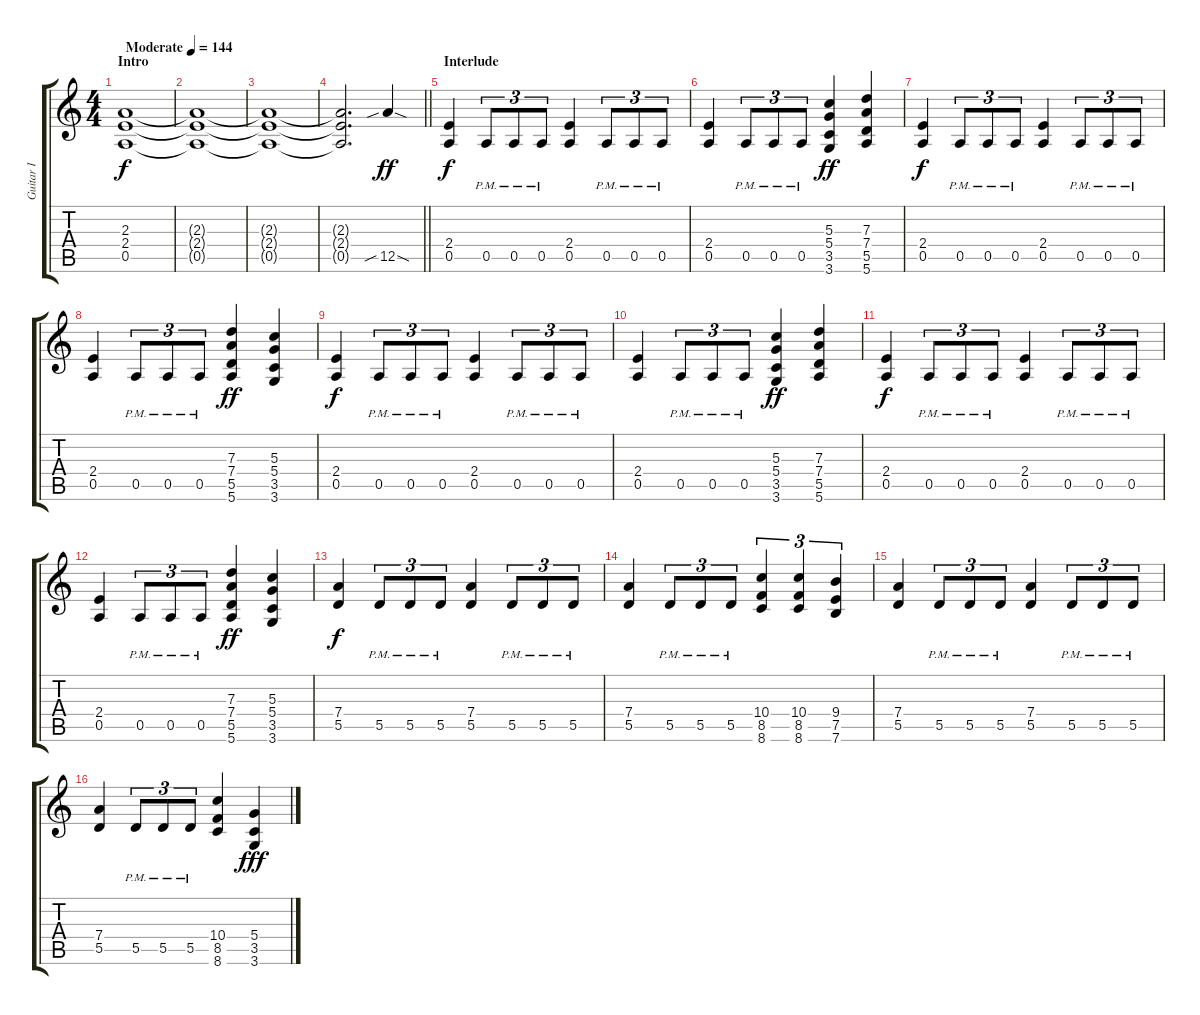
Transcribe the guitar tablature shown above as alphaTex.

\track ("Guitar I" "Guitar I") {instrument overdrivenguitar}
\staff {score tabs}
\tuning (E4 B3 G3 D3 A2 E2) {hide}
\ts (4 4)
\section ("" "Intro")
\tempo (144 "Moderate")
\clef g2
\ks c
(2.3 2.4 0.5).1{dy f instrument overdrivenguitar} |
(2.3{t} 2.4{t} 0.5{t}).1 |
(2.3{t} 2.4{t} 0.5{t}).1 |
\barLineRight lightlight
(2.3{t} 2.4{t} 0.5{t}).2{d} 12.5{sib sod}.4{dy ff} |
\section ("" "Interlude")
(2.4 0.5).4{dy f} 0.5{pm}.8{tu (3 2)} 0.5{pm}.8{tu (3 2)} 0.5{pm}.8{tu (3 2)} (2.4 0.5).4 0.5{pm}.8{tu (3 2)} 0.5{pm}.8{tu (3 2)} 0.5{pm}.8{tu (3 2)} |
(2.4 0.5).4 0.5{pm}.8{tu (3 2)} 0.5{pm}.8{tu (3 2)} 0.5{pm}.8{tu (3 2)} (5.3 5.4 3.5 3.6).4{dy ff} (7.3 7.4 5.5 5.6).4 |
(2.4 0.5).4{dy f} 0.5{pm}.8{tu (3 2)} 0.5{pm}.8{tu (3 2)} 0.5{pm}.8{tu (3 2)} (2.4 0.5).4 0.5{pm}.8{tu (3 2)} 0.5{pm}.8{tu (3 2)} 0.5{pm}.8{tu (3 2)} |
(2.4 0.5).4 0.5{pm}.8{tu (3 2)} 0.5{pm}.8{tu (3 2)} 0.5{pm}.8{tu (3 2)} (7.3 7.4 5.5 5.6).4{dy ff} (5.3 5.4 3.5 3.6).4 |
(2.4 0.5).4{dy f} 0.5{pm}.8{tu (3 2)} 0.5{pm}.8{tu (3 2)} 0.5{pm}.8{tu (3 2)} (2.4 0.5).4 0.5{pm}.8{tu (3 2)} 0.5{pm}.8{tu (3 2)} 0.5{pm}.8{tu (3 2)} |
(2.4 0.5).4 0.5{pm}.8{tu (3 2)} 0.5{pm}.8{tu (3 2)} 0.5{pm}.8{tu (3 2)} (5.3 5.4 3.5 3.6).4{dy ff} (7.3 7.4 5.5 5.6).4 |
(2.4 0.5).4{dy f} 0.5{pm}.8{tu (3 2)} 0.5{pm}.8{tu (3 2)} 0.5{pm}.8{tu (3 2)} (2.4 0.5).4 0.5{pm}.8{tu (3 2)} 0.5{pm}.8{tu (3 2)} 0.5{pm}.8{tu (3 2)} |
(2.4 0.5).4 0.5{pm}.8{tu (3 2)} 0.5{pm}.8{tu (3 2)} 0.5{pm}.8{tu (3 2)} (7.3 7.4 5.5 5.6).4{dy ff} (5.3 5.4 3.5 3.6).4 |
(7.4 5.5).4{dy f} 5.5{pm}.8{tu (3 2)} 5.5{pm}.8{tu (3 2)} 5.5{pm}.8{tu (3 2)} (7.4 5.5).4 5.5{pm}.8{tu (3 2)} 5.5{pm}.8{tu (3 2)} 5.5{pm}.8{tu (3 2)} |
(7.4 5.5).4 5.5{pm}.8{tu (3 2)} 5.5{pm}.8{tu (3 2)} 5.5{pm}.8{tu (3 2)} (10.4 8.5 8.6).4{tu (3 2)} (10.4 8.5 8.6).4{tu (3 2)} (9.4 7.5 7.6).4{tu (3 2)} |
(7.4 5.5).4 5.5{pm}.8{tu (3 2)} 5.5{pm}.8{tu (3 2)} 5.5{pm}.8{tu (3 2)} (7.4 5.5).4 5.5{pm}.8{tu (3 2)} 5.5{pm}.8{tu (3 2)} 5.5{pm}.8{tu (3 2)} |
(7.4 5.5).4 5.5{pm}.8{tu (3 2)} 5.5{pm}.8{tu (3 2)} 5.5{pm}.8{tu (3 2)} (10.4 8.5 8.6).4 (5.4 3.5 3.6).4{dy fff}
